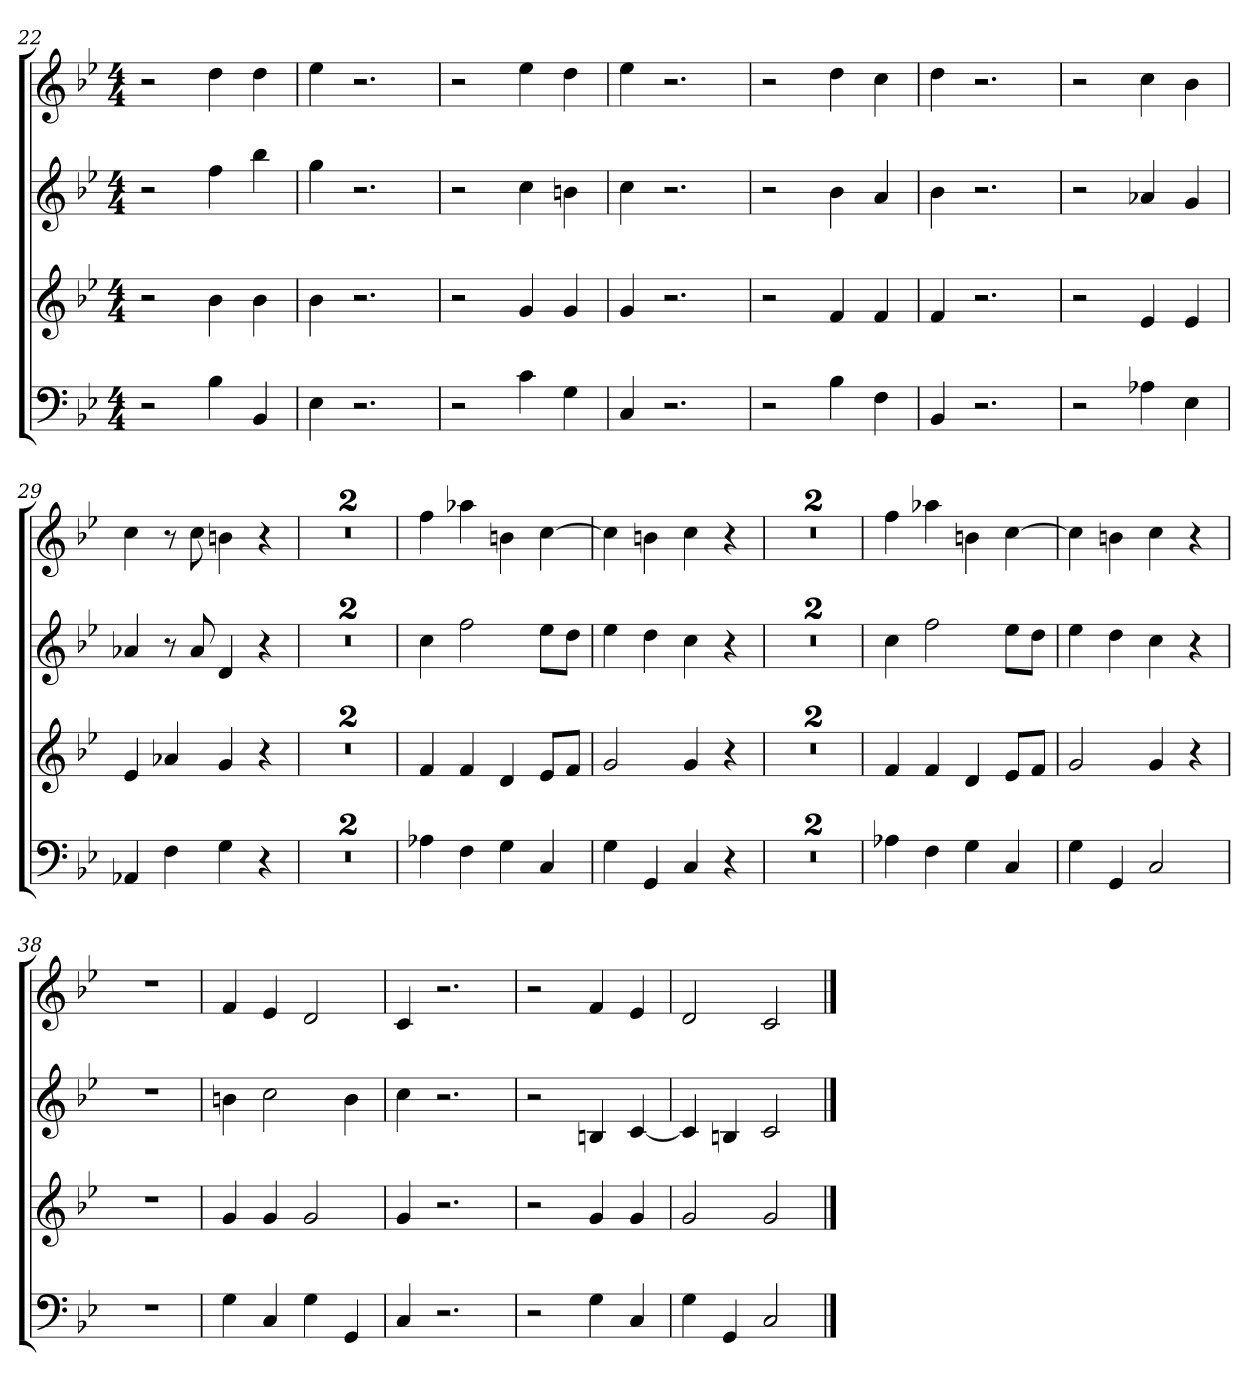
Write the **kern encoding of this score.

**kern	**kern	**kern	**kern
*part4	*part3	*part2	*part1
*staff4	*staff3	*staff2	*staff1
*k[b-e-]	*k[b-e-]	*k[b-e-]	*k[b-e-]
*g:	*g:	*g:	*g:
*M4/4	*M4/4	*M4/4	*M4/4
=22	=22	=22	=22
2r	2r	2r	2r
4B-	4b-	4ff	4dd
4BB-	4b-	4bb-	4dd
=23	=23	=23	=23
4E-	4b-	4gg	4ee-
2.r	2.r	2.r	2.r
=24	=24	=24	=24
2r	2r	2r	2r
4c	4g	4cc	4ee-
4G	4g	4bn	4dd
=25	=25	=25	=25
4C	4g	4cc	4ee-
2.r	2.r	2.r	2.r
=26	=26	=26	=26
2r	2r	2r	2r
4B-	4f	4b-	4dd
4F	4f	4a	4cc
=27	=27	=27	=27
4BB-	4f	4b-	4dd
2.r	2.r	2.r	2.r
=28	=28	=28	=28
2r	2r	2r	2r
4A-X	4e-	4a-X	4cc
4E-	4e-	4g	4b-
=29	=29	=29	=29
4AA-X	4e-	4a-X	4cc
4F	4a-X	8r	8r
.	.	8a-	8cc
4G	4g	4d	4bn
4r	4r	4r	4r
=30	=30	=30	=30
1r	1r	1r	1r
=31	=31	=31	=31
1r	1r	1r	1r
=32	=32	=32	=32
4A-X	4f	4cc	4ff
4F	4f	2ff	4aa-X
4G	4d	.	4bn
4C	8e-L	8ee-L	[4cc
.	8fJ	8ddJ	.
=33	=33	=33	=33
4G	2g	4ee-	4cc]
4GG	.	4dd	4bn
4C	4g	4cc	4cc
4r	4r	4r	4r
=34	=34	=34	=34
1r	1r	1r	1r
=35	=35	=35	=35
1r	1r	1r	1r
=36	=36	=36	=36
4A-X	4f	4cc	4ff
4F	4f	2ff	4aa-X
4G	4d	.	4bn
4C	8e-L	8ee-L	[4cc
.	8fJ	8ddJ	.
=37	=37	=37	=37
4G	2g	4ee-	4cc]
4GG	.	4dd	4bn
2C	4g	4cc	4cc
.	4r	4r	4r
=38	=38	=38	=38
1r	1r	1r	1r
=39	=39	=39	=39
4G	4g	4bn	4f
4C	4g	2cc	4e-
4G	2g	.	2d
4GG	.	4b	.
=40	=40	=40	=40
4C	4g	4cc	4c
2.r	2.r	2.r	2.r
=41	=41	=41	=41
2r	2r	2r	2r
4G	4g	4Bn	4f
4C	4g	[4c	4e-
=42	=42	=42	=42
4G	2g	4c]	2d
4GG	.	4Bn	.
2C	2g	2c	2c
==	==	==	==
*-	*-	*-	*-
